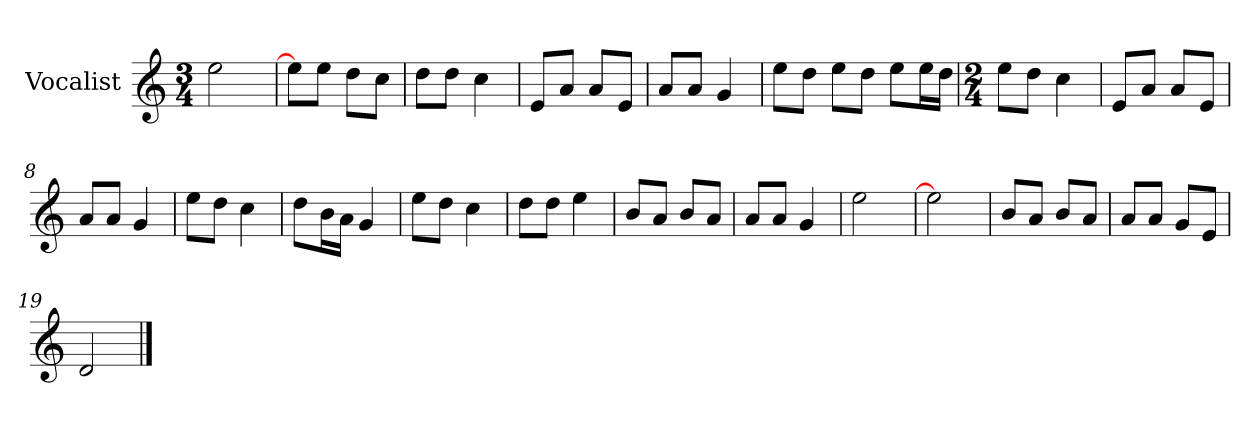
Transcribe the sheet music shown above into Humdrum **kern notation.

**kern
*part1
*staff1
*I"Vocalist
*k[]
*C:
*M3/4
=
2ee
=1
8eeL]
8eeJ
8ddL
8ccJ
=2
8ddL
8ddJ
4cc
=3
8eL
8aJ
8aL
8eJ
=4
8aL
8aJ
4g
=5
8eeL
8ddJ
8eeL
8ddJ
8eeL
16eeL
16ddJJ
=6
*M2/4
8eeL
8ddJ
4cc
=7
8eL
8aJ
8aL
8eJ
=8
8aL
8aJ
4g
=9
8eeL
8ddJ
4cc
=10
8ddL
16bL
16aJJ
4g
=11
8eeL
8ddJ
4cc
=12
8ddL
8ddJ
4ee
=13
8bL
8aJ
8bL
8aJ
=14
8aL
8aJ
4g
=15
2ee
=16
2ee]
=17
8bL
8aJ
8bL
8aJ
=18
8aL
8aJ
8gL
8eJ
=19
2d
==
*-
